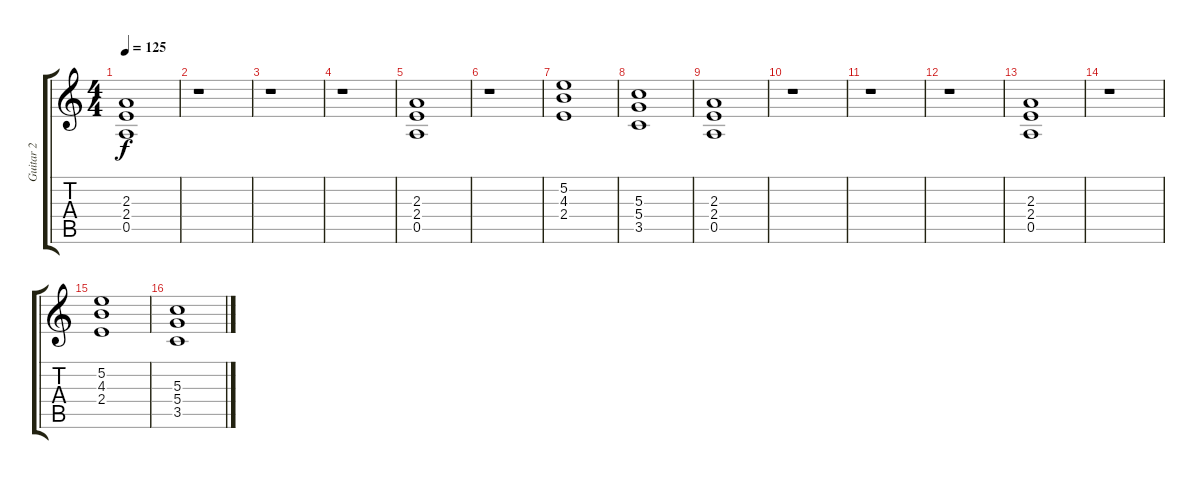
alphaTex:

\track ("Guitar 2" "Guitar 2") {instrument distortionguitar}
\staff {score tabs}
\tuning (E4 B3 G3 D3 A2 E2) {hide}
\ts (4 4)
\tempo 125
\clef g2
\ks c
(2.3 2.4 0.5).1{dy f} |
r.1 |
r.1 |
r.1 |
(2.3 2.4 0.5).1 |
r.1 |
(5.2 4.3 2.4).1 |
(5.3 5.4 3.5).1 |
(2.3 2.4 0.5).1 |
r.1 |
r.1 |
r.1 |
(2.3 2.4 0.5).1 |
r.1 |
(5.2 4.3 2.4).1 |
(5.3 5.4 3.5).1
